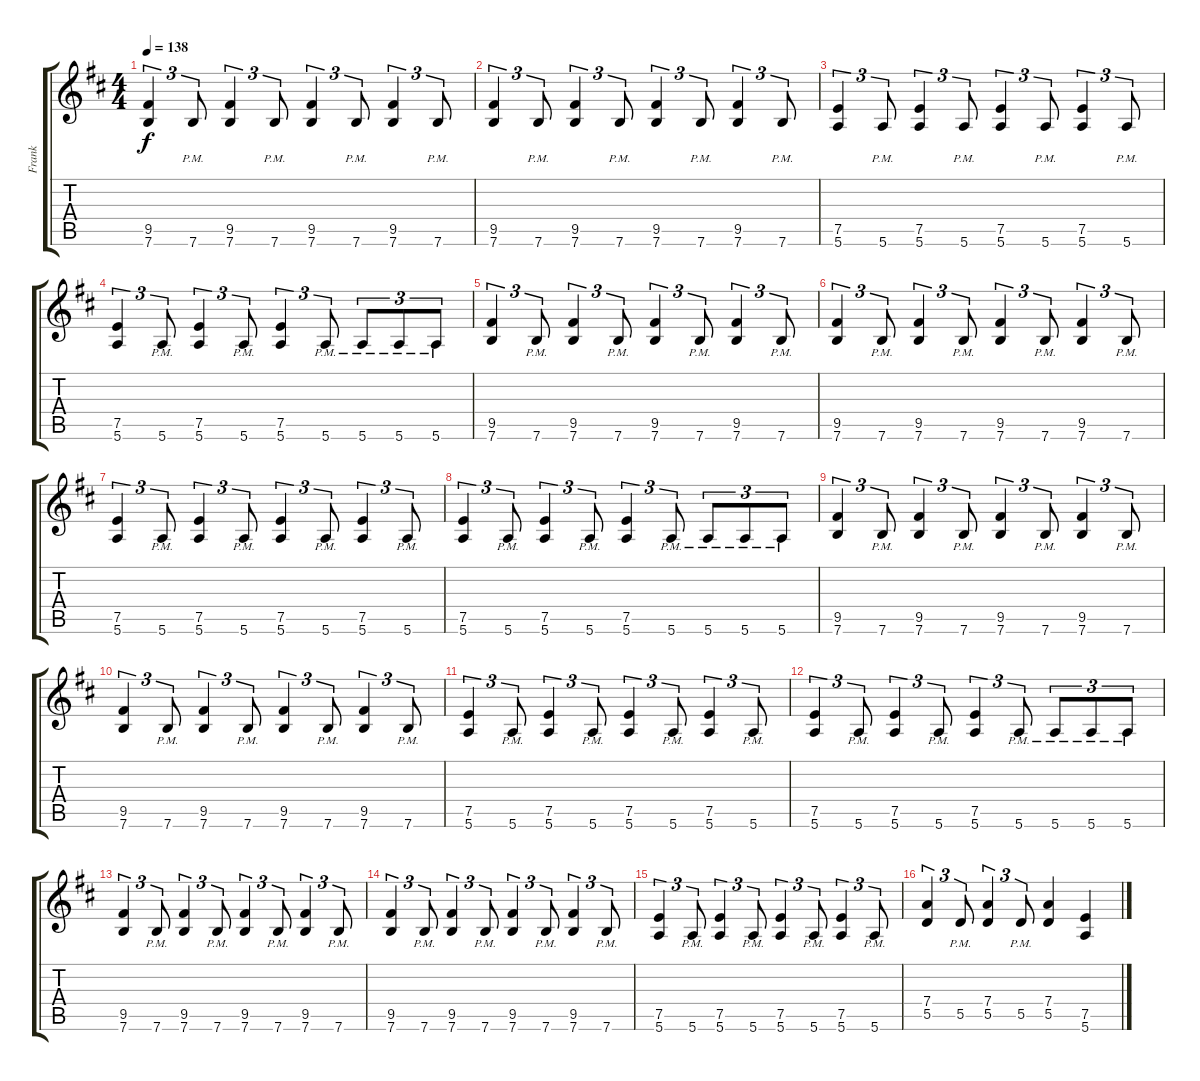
\track ("Frank" "Frank") {instrument distortionguitar}
\staff {score tabs}
\tuning (E4 B3 G3 D3 A2 E2) {hide}
\ts (4 4)
\tempo 138
\clef g2
\ks d
(9.5 7.6).4{tu (3 2) dy f} 7.6{pm}.8{tu (3 2)} (9.5 7.6).4{tu (3 2)} 7.6{pm}.8{tu (3 2)} (9.5 7.6).4{tu (3 2)} 7.6{pm}.8{tu (3 2)} (9.5 7.6).4{tu (3 2)} 7.6{pm}.8{tu (3 2)} |
(9.5 7.6).4{tu (3 2)} 7.6{pm}.8{tu (3 2)} (9.5 7.6).4{tu (3 2)} 7.6{pm}.8{tu (3 2)} (9.5 7.6).4{tu (3 2)} 7.6{pm}.8{tu (3 2)} (9.5 7.6).4{tu (3 2)} 7.6{pm}.8{tu (3 2)} |
(7.5 5.6).4{tu (3 2)} 5.6{pm}.8{tu (3 2)} (7.5 5.6).4{tu (3 2)} 5.6{pm}.8{tu (3 2)} (7.5 5.6).4{tu (3 2)} 5.6{pm}.8{tu (3 2)} (7.5 5.6).4{tu (3 2)} 5.6{pm}.8{tu (3 2)} |
(7.5 5.6).4{tu (3 2)} 5.6{pm}.8{tu (3 2)} (7.5 5.6).4{tu (3 2)} 5.6{pm}.8{tu (3 2)} (7.5 5.6).4{tu (3 2)} 5.6{pm}.8{tu (3 2)} 5.6{pm}.8{tu (3 2)} 5.6{pm}.8{tu (3 2)} 5.6{pm}.8{tu (3 2)} |
(9.5 7.6).4{tu (3 2)} 7.6{pm}.8{tu (3 2)} (9.5 7.6).4{tu (3 2)} 7.6{pm}.8{tu (3 2)} (9.5 7.6).4{tu (3 2)} 7.6{pm}.8{tu (3 2)} (9.5 7.6).4{tu (3 2)} 7.6{pm}.8{tu (3 2)} |
(9.5 7.6).4{tu (3 2)} 7.6{pm}.8{tu (3 2)} (9.5 7.6).4{tu (3 2)} 7.6{pm}.8{tu (3 2)} (9.5 7.6).4{tu (3 2)} 7.6{pm}.8{tu (3 2)} (9.5 7.6).4{tu (3 2)} 7.6{pm}.8{tu (3 2)} |
(7.5 5.6).4{tu (3 2)} 5.6{pm}.8{tu (3 2)} (7.5 5.6).4{tu (3 2)} 5.6{pm}.8{tu (3 2)} (7.5 5.6).4{tu (3 2)} 5.6{pm}.8{tu (3 2)} (7.5 5.6).4{tu (3 2)} 5.6{pm}.8{tu (3 2)} |
(7.5 5.6).4{tu (3 2)} 5.6{pm}.8{tu (3 2)} (7.5 5.6).4{tu (3 2)} 5.6{pm}.8{tu (3 2)} (7.5 5.6).4{tu (3 2)} 5.6{pm}.8{tu (3 2)} 5.6{pm}.8{tu (3 2)} 5.6{pm}.8{tu (3 2)} 5.6{pm}.8{tu (3 2)} |
(9.5 7.6).4{tu (3 2)} 7.6{pm}.8{tu (3 2)} (9.5 7.6).4{tu (3 2)} 7.6{pm}.8{tu (3 2)} (9.5 7.6).4{tu (3 2)} 7.6{pm}.8{tu (3 2)} (9.5 7.6).4{tu (3 2)} 7.6{pm}.8{tu (3 2)} |
(9.5 7.6).4{tu (3 2)} 7.6{pm}.8{tu (3 2)} (9.5 7.6).4{tu (3 2)} 7.6{pm}.8{tu (3 2)} (9.5 7.6).4{tu (3 2)} 7.6{pm}.8{tu (3 2)} (9.5 7.6).4{tu (3 2)} 7.6{pm}.8{tu (3 2)} |
(7.5 5.6).4{tu (3 2)} 5.6{pm}.8{tu (3 2)} (7.5 5.6).4{tu (3 2)} 5.6{pm}.8{tu (3 2)} (7.5 5.6).4{tu (3 2)} 5.6{pm}.8{tu (3 2)} (7.5 5.6).4{tu (3 2)} 5.6{pm}.8{tu (3 2)} |
(7.5 5.6).4{tu (3 2)} 5.6{pm}.8{tu (3 2)} (7.5 5.6).4{tu (3 2)} 5.6{pm}.8{tu (3 2)} (7.5 5.6).4{tu (3 2)} 5.6{pm}.8{tu (3 2)} 5.6{pm}.8{tu (3 2)} 5.6{pm}.8{tu (3 2)} 5.6{pm}.8{tu (3 2)} |
(9.5 7.6).4{tu (3 2)} 7.6{pm}.8{tu (3 2)} (9.5 7.6).4{tu (3 2)} 7.6{pm}.8{tu (3 2)} (9.5 7.6).4{tu (3 2)} 7.6{pm}.8{tu (3 2)} (9.5 7.6).4{tu (3 2)} 7.6{pm}.8{tu (3 2)} |
(9.5 7.6).4{tu (3 2)} 7.6{pm}.8{tu (3 2)} (9.5 7.6).4{tu (3 2)} 7.6{pm}.8{tu (3 2)} (9.5 7.6).4{tu (3 2)} 7.6{pm}.8{tu (3 2)} (9.5 7.6).4{tu (3 2)} 7.6{pm}.8{tu (3 2)} |
(7.5 5.6).4{tu (3 2)} 5.6{pm}.8{tu (3 2)} (7.5 5.6).4{tu (3 2)} 5.6{pm}.8{tu (3 2)} (7.5 5.6).4{tu (3 2)} 5.6{pm}.8{tu (3 2)} (7.5 5.6).4{tu (3 2)} 5.6{pm}.8{tu (3 2)} |
(7.4 5.5).4{tu (3 2)} 5.5{pm}.8{tu (3 2)} (7.4 5.5).4{tu (3 2)} 5.5{pm}.8{tu (3 2)} (7.4 5.5).4 (7.5 5.6).4
